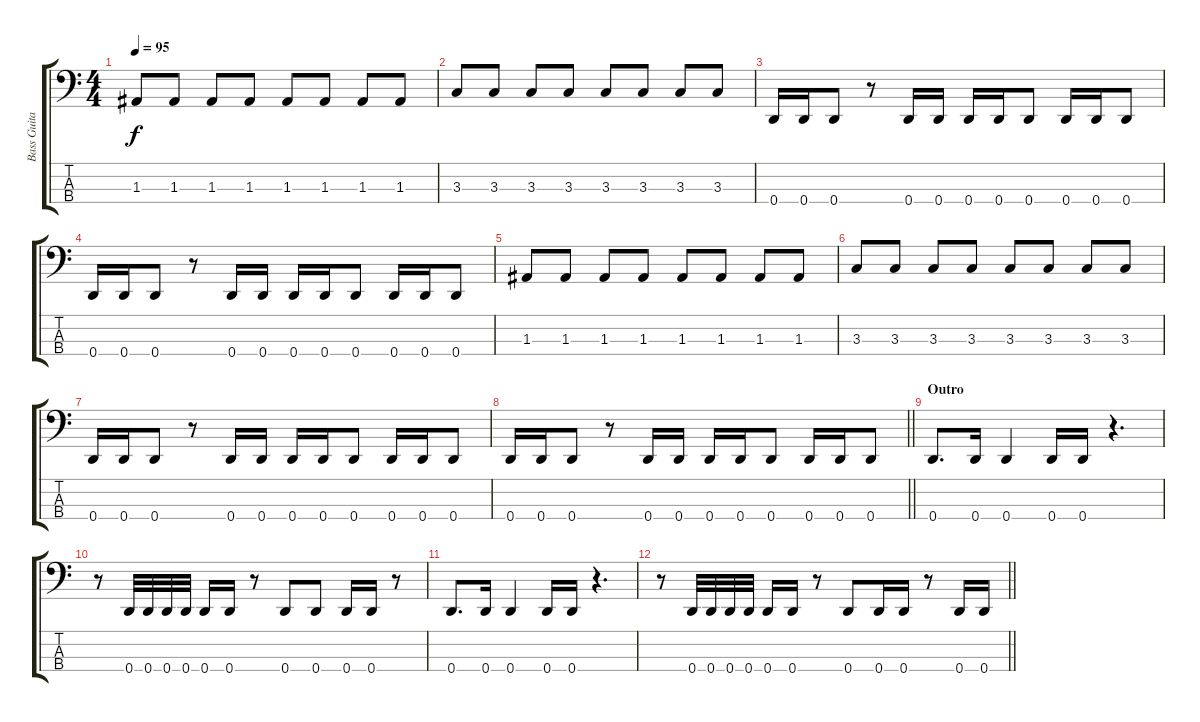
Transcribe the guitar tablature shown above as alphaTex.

\track ("Bass Guitar" "Bass Guita") {instrument electricbasspick}
\staff {score tabs}
\tuning (G2 D2 A1 D1) {hide}
\ts (4 4)
\tempo 95
\clef f4
\ks c
1.3.8{dy f} 1.3.8 1.3.8 1.3.8 1.3.8 1.3.8 1.3.8 1.3.8 |
3.3.8 3.3.8 3.3.8 3.3.8 3.3.8 3.3.8 3.3.8 3.3.8 |
0.4.16 0.4.16 0.4.8 r.8 0.4.16 0.4.16 0.4.16 0.4.16 0.4.8 0.4.16 0.4.16 0.4.8 |
0.4.16 0.4.16 0.4.8 r.8 0.4.16 0.4.16 0.4.16 0.4.16 0.4.8 0.4.16 0.4.16 0.4.8 |
1.3.8 1.3.8 1.3.8 1.3.8 1.3.8 1.3.8 1.3.8 1.3.8 |
3.3.8 3.3.8 3.3.8 3.3.8 3.3.8 3.3.8 3.3.8 3.3.8 |
0.4.16 0.4.16 0.4.8 r.8 0.4.16 0.4.16 0.4.16 0.4.16 0.4.8 0.4.16 0.4.16 0.4.8 |
\barLineRight lightlight
0.4.16 0.4.16 0.4.8 r.8 0.4.16 0.4.16 0.4.16 0.4.16 0.4.8 0.4.16 0.4.16 0.4.8 |
\section ("" "Outro")
0.4.8{d} 0.4.16 0.4.4 0.4.16 0.4.16 r.4{d} |
r.8 0.4.32 0.4.32 0.4.32 0.4.32 0.4.16 0.4.16 r.8 0.4.8 0.4.8 0.4.16 0.4.16 r.8 |
0.4.8{d} 0.4.16 0.4.4 0.4.16 0.4.16 r.4{d} |
\barLineRight lightlight
r.8 0.4.32 0.4.32 0.4.32 0.4.32 0.4.16 0.4.16 r.8 0.4.8 0.4.16 0.4.16 r.8 0.4.16 0.4.16
